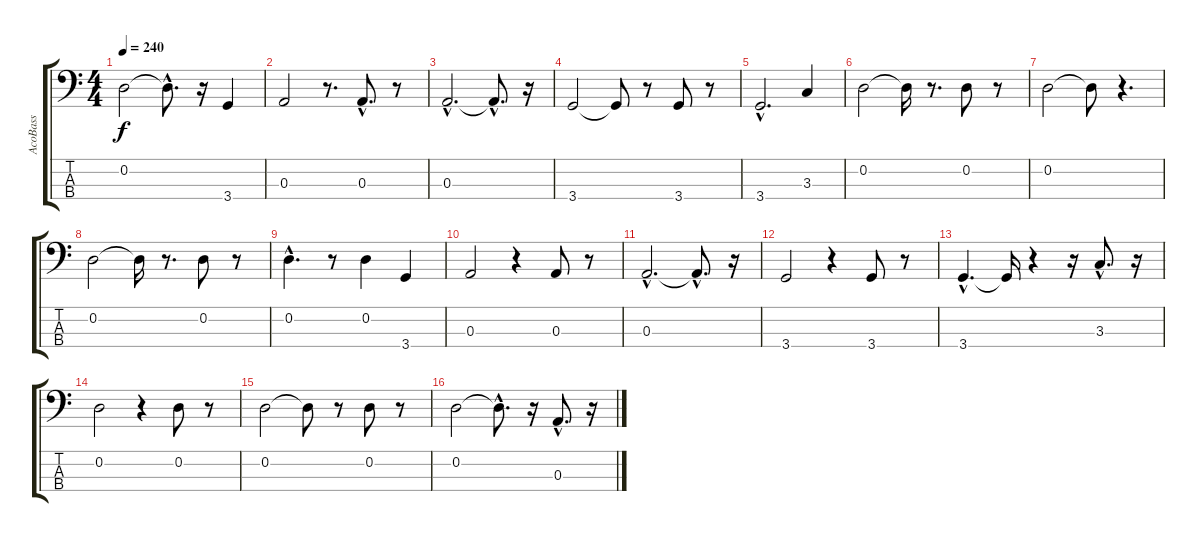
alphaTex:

\track ("AcoBass" "AcoBass") {instrument acousticbass}
\staff {score tabs}
\tuning (G2 D2 A1 E1) {hide}
\ts (4 4)
\tempo 240
\clef f4
\ks c
0.2.2{dy f} 0.2{hac t}.8{d} r.16 3.4.4 |
0.3.2 r.8{d} 0.3{hac}.8{d} r.8 |
0.3{hac}.2{d} 0.3{hac t}.8{d} r.16 |
3.4.2 3.4{t}.8 r.8 3.4.8 r.8 |
3.4{hac}.2{d} 3.3.4 |
0.2.2 0.2{t}.16 r.8{d} 0.2.8 r.8 |
0.2.2 0.2{t}.8 r.4{d} |
0.2.2 0.2{t}.16 r.8{d} 0.2.8 r.8 |
0.2{hac}.4{d} r.8 0.2.4 3.4.4 |
0.3.2 r.4 0.3.8 r.8 |
0.3{hac}.2{d} 0.3{hac t}.8{d} r.16 |
3.4.2 r.4 3.4.8 r.8 |
3.4{hac}.4{d} 3.4{t}.16 r.4 r.16 3.3{hac}.8{d} r.16 |
0.2.2 r.4 0.2.8 r.8 |
0.2.2 0.2{t}.8 r.8 0.2.8 r.8 |
0.2.2 0.2{hac t}.8{d} r.16 0.3{hac}.8{d} r.16
